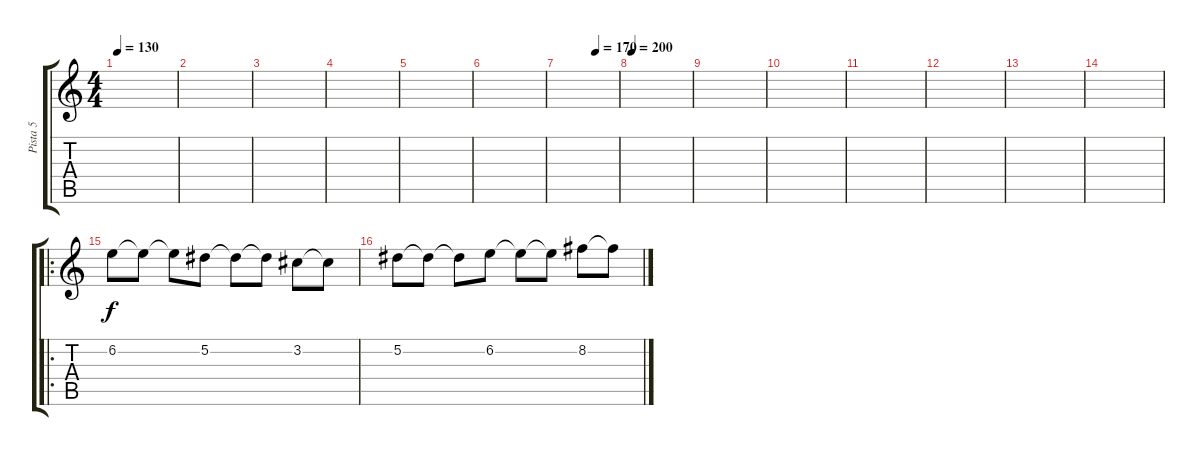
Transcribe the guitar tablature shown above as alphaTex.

\track ("Pista 5" "Pista 5") {instrument distortionguitar}
\staff {score tabs}
\tuning (Eb4 Bb3 Gb3 Db3 Ab2 Eb2) {hide}
\ts (4 4)
\tempo 130
\clef g2
\ks c
|
|
|
|
|
|
\tempo (170 0.625)
|
\tempo 200
|
|
|
|
|
|
|
\ro
6.2.8 6.2{t}.8 6.2{t}.8 5.2.8 5.2{t}.8 5.2{t}.8 3.2.8 3.2{t}.8 |
5.2.8 5.2{t}.8 5.2{t}.8 6.2.8 6.2{t}.8 6.2{t}.8 8.2.8 8.2{t}.8
